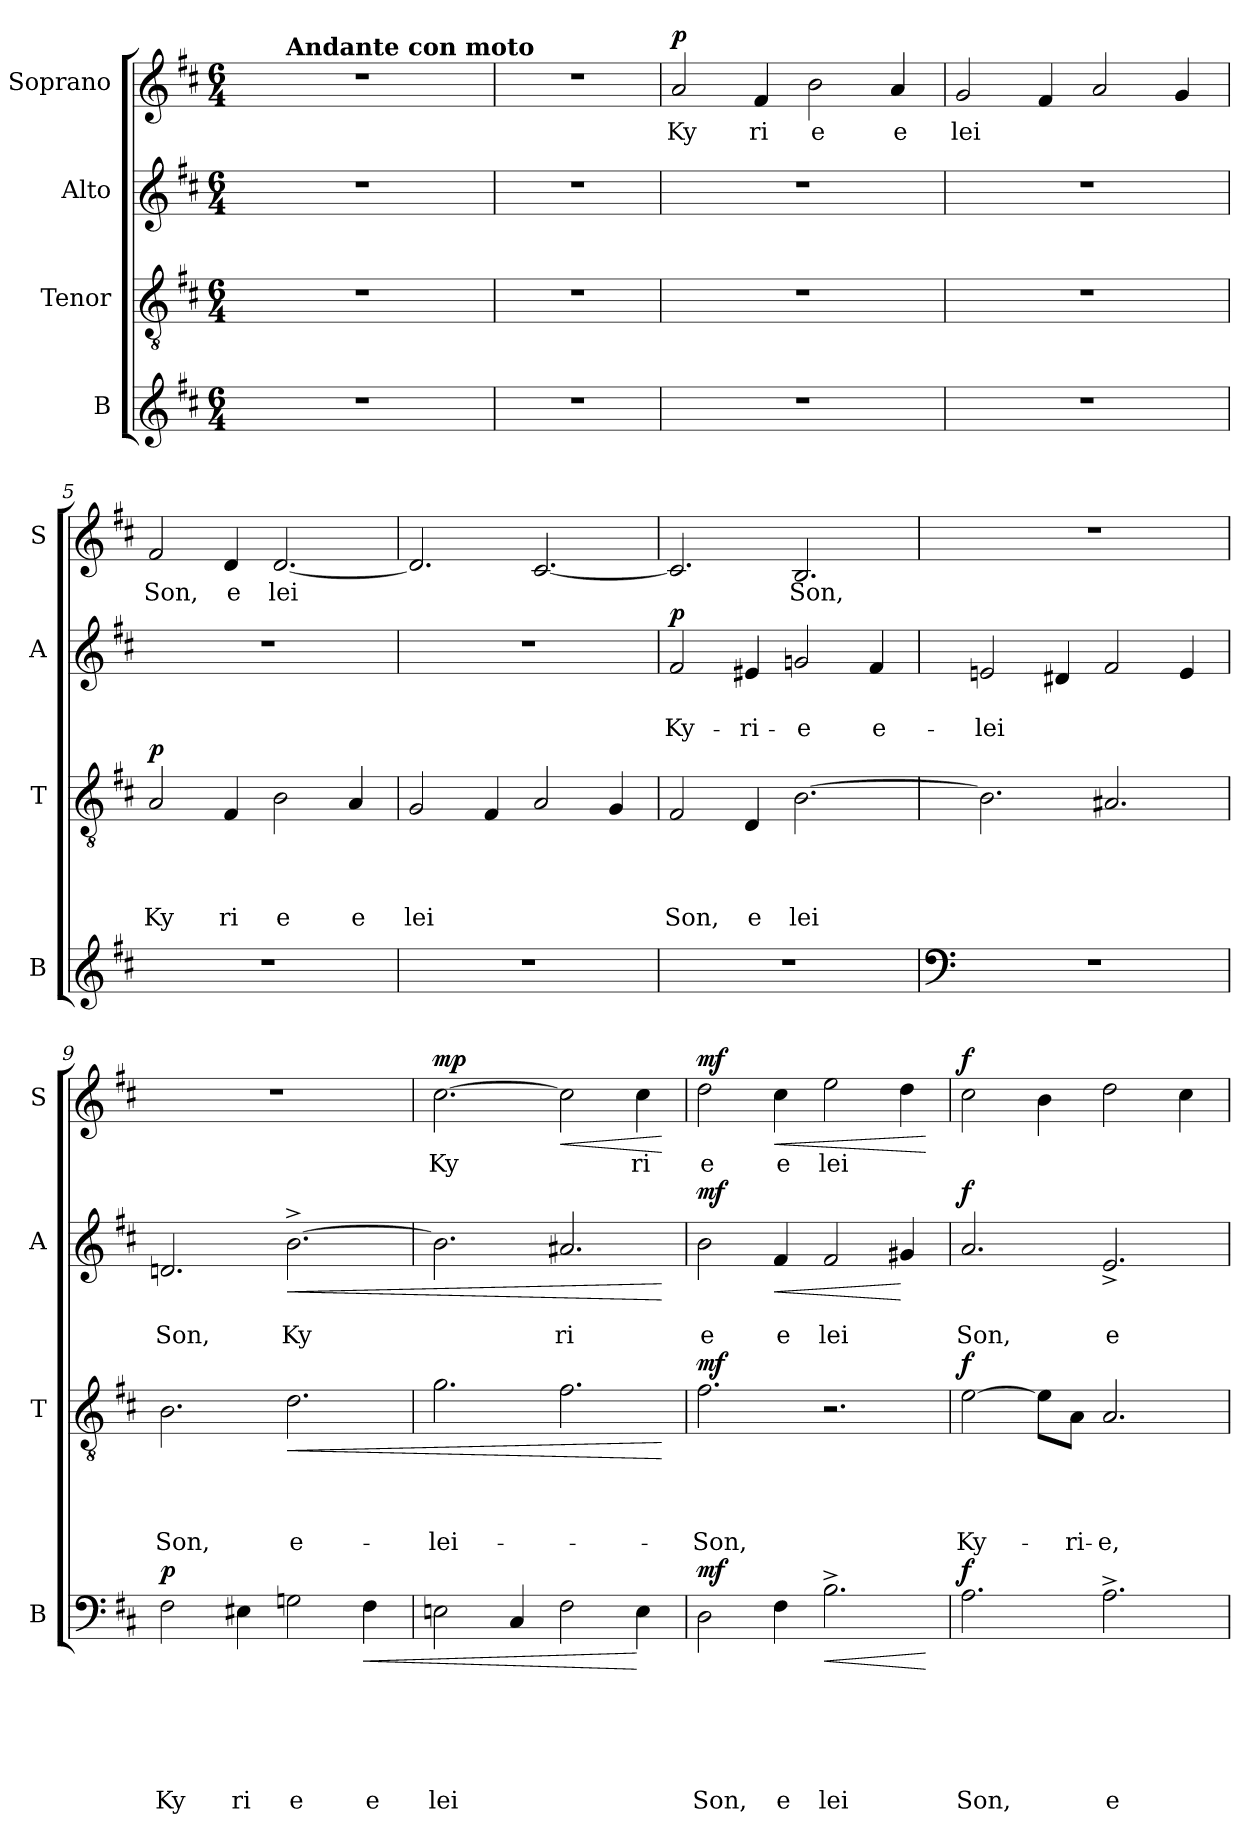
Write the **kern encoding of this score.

**kern	**text	**text	**text	**text	**text	**text	**dynam	**kern	**text	**text	**text	**text	**dynam	**kern	**text	**text	**dynam	**kern	**text	**dynam
*part4	*part4	*part4	*part4	*part4	*part4	*part4	*part4	*part3	*part3	*part3	*part3	*part3	*part3	*part2	*part2	*part2	*part2	*part1	*part1	*part1
*staff4	*staff4	*staff4	*staff4	*staff4	*staff4	*staff4	*staff4	*staff3	*staff3	*staff3	*staff3	*staff3	*staff3	*staff2	*staff2	*staff2	*staff2	*staff1	*staff1	*staff1
*I"B	*	*	*	*	*	*	*	*I"Tenor	*	*	*	*	*	*I"Alto	*	*	*	*I"Soprano	*	*
*I'B	*	*	*	*	*	*	*	*I'T	*	*	*	*	*	*I'A	*	*	*	*I'S	*	*
*clefG2	*	*	*	*	*	*	*	*clefGv2	*	*	*	*	*	*clefG2	*	*	*	*clefG2	*	*
*k[f#c#]	*	*	*	*	*	*	*	*k[f#c#]	*	*	*	*	*	*k[f#c#]	*	*	*	*k[f#c#]	*	*
*D:	*	*	*	*	*	*	*	*D:	*	*	*	*	*	*D:	*	*	*	*D:	*	*
*M6/4	*	*	*	*	*	*	*	*M6/4	*	*	*	*	*	*M6/4	*	*	*	*M6/4	*	*
=1	=1	=1	=1	=1	=1	=1	=1	=1	=1	=1	=1	=1	=1	=1	=1	=1	=1	=1	=1	=1
!	!	!	!	!	!	!	!	!LO:N:vis=1	!	!	!	!	!	!LO:N:vis=1	!	!	!	!LO:N:vis=1	!	!
*	*	*	*	*	*	*	*	*	*	*	*	*	*	*	*	*	*	*^	*	*
1.r	.	.	.	.	.	.	.	1.r	.	.	.	.	.	1.r	.	.	.	1.r	8ryy	.	.
.	.	.	.	.	.	.	.	.	.	.	.	.	.	.	.	.	.	.	32ryy	.	.
!	!	!	!	!	!	!	!	!	!	!	!	!	!	!	!	!	!	!	!LO:TX:a:B:t=Andante con moto	!	!
.	.	.	.	.	.	.	.	.	.	.	.	.	.	.	.	.	.	.	1ryy	.	.
.	.	.	.	.	.	.	.	.	.	.	.	.	.	.	.	.	.	.	4ryy	.	.
.	.	.	.	.	.	.	.	.	.	.	.	.	.	.	.	.	.	.	16.ryy	.	.
=2	=2	=2	=2	=2	=2	=2	=2	=2	=2	=2	=2	=2	=2	=2	=2	=2	=2	=2	=2	=2	=2
!	!	!	!	!	!	!	!	!LO:N:vis=1	!	!	!	!	!	!LO:N:vis=1	!	!	!	!LO:N:vis=1	!	!	!
*	*	*	*	*	*	*	*	*	*	*	*	*	*	*	*	*	*	*v	*v	*	*
1.r	.	.	.	.	.	.	.	1.r	.	.	.	.	.	1.r	.	.	.	1.r	.	.
=3	=3	=3	=3	=3	=3	=3	=3	=3	=3	=3	=3	=3	=3	=3	=3	=3	=3	=3	=3	=3
!	!	!	!	!	!	!	!	!LO:N:vis=1	!	!	!	!	!	!LO:N:vis=1	!	!	!	!	!LO:LY:b	!LO:DY:a
1.r	.	.	.	.	.	.	.	1.r	.	.	.	.	.	1.r	.	.	.	2a/	Ky	p
!	!	!	!	!	!	!	!	!	!	!	!	!	!	!	!	!	!	!	!LO:LY:b	!
.	.	.	.	.	.	.	.	.	.	.	.	.	.	.	.	.	.	4f#/	ri	.
!	!	!	!	!	!	!	!	!	!	!	!	!	!	!	!	!	!	!	!LO:LY:b	!
.	.	.	.	.	.	.	.	.	.	.	.	.	.	.	.	.	.	2b\	e	.
!	!	!	!	!	!	!	!	!	!	!	!	!	!	!	!	!	!	!	!LO:LY:b	!
.	.	.	.	.	.	.	.	.	.	.	.	.	.	.	.	.	.	4a/	e	.
=4	=4	=4	=4	=4	=4	=4	=4	=4	=4	=4	=4	=4	=4	=4	=4	=4	=4	=4	=4	=4
!	!	!	!	!	!	!	!	!LO:N:vis=1	!	!	!	!	!	!LO:N:vis=1	!	!	!	!	!LO:LY:b	!
1.r	.	.	.	.	.	.	.	1.r	.	.	.	.	.	1.r	.	.	.	2g/	lei	.
.	.	.	.	.	.	.	.	.	.	.	.	.	.	.	.	.	.	4f#/	.	.
.	.	.	.	.	.	.	.	.	.	.	.	.	.	.	.	.	.	2a/	.	.
.	.	.	.	.	.	.	.	.	.	.	.	.	.	.	.	.	.	4g/	.	.
=5	=5	=5	=5	=5	=5	=5	=5	=5	=5	=5	=5	=5	=5	=5	=5	=5	=5	=5	=5	=5
!	!	!	!	!	!	!	!	!	!	!	!	!LO:LY:b	!LO:DY:a	!LO:N:vis=1	!	!	!	!	!LO:LY:b	!
1.r	.	.	.	.	.	.	.	2A/	.	.	.	Ky	p	1.r	.	.	.	2f#/	Son,	.
!	!	!	!	!	!	!	!	!	!	!	!	!LO:LY:b	!	!	!	!	!	!	!LO:LY:b	!
.	.	.	.	.	.	.	.	4F#/	.	.	.	ri	.	.	.	.	.	4d/	e	.
!	!	!	!	!	!	!	!	!	!	!	!	!LO:LY:b	!	!	!	!	!	!	!LO:LY:b	!
.	.	.	.	.	.	.	.	2B\	.	.	.	e	.	.	.	.	.	[<2.d/	lei	.
!	!	!	!	!	!	!	!	!	!	!	!	!LO:LY:b	!	!	!	!	!	!	!	!
.	.	.	.	.	.	.	.	4A/	.	.	.	e	.	.	.	.	.	.	.	.
=6	=6	=6	=6	=6	=6	=6	=6	=6	=6	=6	=6	=6	=6	=6	=6	=6	=6	=6	=6	=6
!	!	!	!	!	!	!	!	!	!	!	!	!LO:LY:b	!	!LO:N:vis=1	!	!	!	!	!	!
1.r	.	.	.	.	.	.	.	2G/	.	.	.	lei	.	1.r	.	.	.	2.d/]	.	.
.	.	.	.	.	.	.	.	4F#/	.	.	.	.	.	.	.	.	.	.	.	.
.	.	.	.	.	.	.	.	2A/	.	.	.	.	.	.	.	.	.	[<2.c#/	.	.
.	.	.	.	.	.	.	.	4G/	.	.	.	.	.	.	.	.	.	.	.	.
=7	=7	=7	=7	=7	=7	=7	=7	=7	=7	=7	=7	=7	=7	=7	=7	=7	=7	=7	=7	=7
!	!	!	!	!	!	!	!	!	!	!	!	!LO:LY:b	!	!	!	!LO:LY:b	!LO:DY:a	!	!	!
1.r	.	.	.	.	.	.	.	2F#/	.	.	.	Son,	.	2f#/	.	Ky-	p	2.c#/]	.	.
!	!	!	!	!	!	!	!	!	!	!	!	!LO:LY:b	!	!	!	!LO:LY:b	!	!	!	!
.	.	.	.	.	.	.	.	4D/	.	.	.	e	.	4e#X/	.	-ri-	.	.	.	.
!	!	!	!	!	!	!	!	!	!	!	!	!LO:LY:b	!	!	!	!LO:LY:b	!	!	!LO:LY:b	!
.	.	.	.	.	.	.	.	[<2.B\	.	.	.	lei	.	2gn/	.	-e	.	2.B/	Son,	.
!	!	!	!	!	!	!	!	!	!	!	!	!	!	!	!	!LO:LY:b	!	!	!	!
.	.	.	.	.	.	.	.	.	.	.	.	.	.	4f#/	.	e-	.	.	.	.
!!LO:LB:g=z
=8	=8	=8	=8	=8	=8	=8	=8	=8	=8	=8	=8	=8	=8	=8	=8	=8	=8	=8	=8	=8
*clefF4	*	*	*	*	*	*	*	*	*	*	*	*	*	*	*	*	*	*	*	*
!LO:N:vis=1	!	!	!	!	!	!	!	!	!	!	!	!	!	!	!	!LO:LY:b	!	!LO:N:vis=1	!	!
1.r	.	.	.	.	.	.	.	2.B\]	.	.	.	.	.	2en/	.	-lei	.	1.r	.	.
.	.	.	.	.	.	.	.	.	.	.	.	.	.	4d#X/	.	.	.	.	.	.
.	.	.	.	.	.	.	.	2.A#X/	.	.	.	.	.	2f#/	.	.	.	.	.	.
.	.	.	.	.	.	.	.	.	.	.	.	.	.	4e/	.	.	.	.	.	.
=9	=9	=9	=9	=9	=9	=9	=9	=9	=9	=9	=9	=9	=9	=9	=9	=9	=9	=9	=9	=9
!	!	!	!	!	!	!LO:LY:b	!LO:DY:a	!	!	!	!	!LO:LY:b	!	!	!	!LO:LY:b	!	!LO:N:vis=1	!	!
2F#\	.	.	.	.	.	Ky	p	2.B\	.	.	.	Son,	.	2.dn/	.	Son,	.	1.r	.	.
!	!	!	!	!	!	!LO:LY:b	!	!	!	!	!	!	!	!	!	!	!	!	!	!
4E#X\	.	.	.	.	.	ri	.	.	.	.	.	.	.	.	.	.	.	.	.	.
!	!	!	!	!	!	!LO:LY:b	!	!	!	!	!	!LO:LY:b	!LO:HP:b	!	!	!LO:LY:b	!LO:HP:b	!	!	!
2Gn\	.	.	.	.	.	e	.	2.d\	.	.	.	e-	<	[>2.b^>\	.	Ky	<	.	.	.
!	!	!	!	!	!	!LO:LY:b	!LO:HP:b	!	!	!	!	!	!	!	!	!	!	!	!	!
4F#\	.	.	.	.	.	e	<	.	.	.	.	.	.	.	.	.	.	.	.	.
=10	=10	=10	=10	=10	=10	=10	=10	=10	=10	=10	=10	=10	=10	=10	=10	=10	=10	=10	=10	=10
!	!	!	!	!	!	!LO:LY:b	!	!	!	!	!	!LO:LY:b	!	!	!	!	!	!	!LO:LY:b	!LO:DY:a
2En\	.	.	.	.	.	lei	.	2.g\	.	.	.	-lei-	.	2.b\]	.	.	.	[>2.cc#\	Ky	mp
4C#/	.	.	.	.	.	.	.	.	.	.	.	.	.	.	.	.	.	.	.	.
!	!	!	!	!	!	!	!	!	!	!	!	!	!	!	!	!LO:LY:b	!	!	!	!LO:HP:b
2F#\	.	.	.	.	.	.	.	2.f#\	.	.	.	.	.	2.a#X/	.	ri	.	2cc#\]	.	<
!	!	!	!	!	!	!	!	!	!	!	!	!	!	!	!	!	!	!	!LO:LY:b	!
4E\	.	.	.	.	.	.	[	.	.	.	.	.	.	.	.	.	.	4cc#\	ri	.
.	.	.	.	.	.	.	.	.	.	.	.	.	[	.	.	.	[	.	.	[
=11	=11	=11	=11	=11	=11	=11	=11	=11	=11	=11	=11	=11	=11	=11	=11	=11	=11	=11	=11	=11
!	!	!	!	!	!	!LO:LY:b	!LO:DY:a	!	!	!	!	!LO:LY:b	!LO:DY:a	!	!	!LO:LY:b	!LO:DY:a	!	!LO:LY:b	!LO:DY:a
2D\	.	.	.	.	.	Son,	mf	2.f#\	.	.	.	-Son,	mf	2b\	.	e	mf	2dd\	e	mf
!	!	!	!	!	!	!LO:LY:b	!	!	!	!	!	!	!	!	!	!LO:LY:b	!LO:HP:b	!	!LO:LY:b	!LO:HP:b
4F#\	.	.	.	.	.	e	.	.	.	.	.	.	.	4f#/	.	e	<	4cc#\	e	<
!	!	!	!	!	!	!LO:LY:b	!LO:HP:b	!	!	!	!	!	!	!	!	!LO:LY:b	!	!	!LO:LY:b	!
2.B^>\	.	.	.	.	.	lei	<	2.r	.	.	.	.	.	2f#/	.	lei	.	2ee\	lei	.
.	.	.	.	.	.	.	.	.	.	.	.	.	.	4g#X/	.	.	[	4dd\	.	.
.	.	.	.	.	.	.	[	.	.	.	.	.	.	.	.	.	.	.	.	[
=12	=12	=12	=12	=12	=12	=12	=12	=12	=12	=12	=12	=12	=12	=12	=12	=12	=12	=12	=12	=12
!	!	!	!	!	!	!LO:LY:b	!LO:DY:a	!	!	!	!	!LO:LY:b	!LO:DY:a	!	!	!LO:LY:b	!LO:DY:a	!	!	!LO:DY:a
2.A\	.	.	.	.	.	Son,	f	[>2e\	.	.	.	Ky-	f	2.a/	.	Son,	f	2cc#\	.	f
.	.	.	.	.	.	.	.	8e\L]	.	.	.	.	.	.	.	.	.	4b\	.	.
!	!	!	!	!	!	!	!	!	!	!	!	!LO:LY:b	!	!	!	!	!	!	!	!
.	.	.	.	.	.	.	.	8A\J	.	.	.	-ri-	.	.	.	.	.	.	.	.
!	!	!	!	!	!	!LO:LY:b	!	!	!	!	!	!LO:LY:b	!	!	!	!LO:LY:b	!	!	!	!
2.A^>\	.	.	.	.	.	e	.	2.A/	.	.	.	-e,	.	2.e^</	.	e	.	2dd\	.	.
.	.	.	.	.	.	.	.	.	.	.	.	.	.	.	.	.	.	4cc#\	.	.
=	=	=	=	=	=	=	=	=	=	=	=	=	=	=	=	=	=	=	=	=
*-	*-	*-	*-	*-	*-	*-	*-	*-	*-	*-	*-	*-	*-	*-	*-	*-	*-	*-	*-	*-
